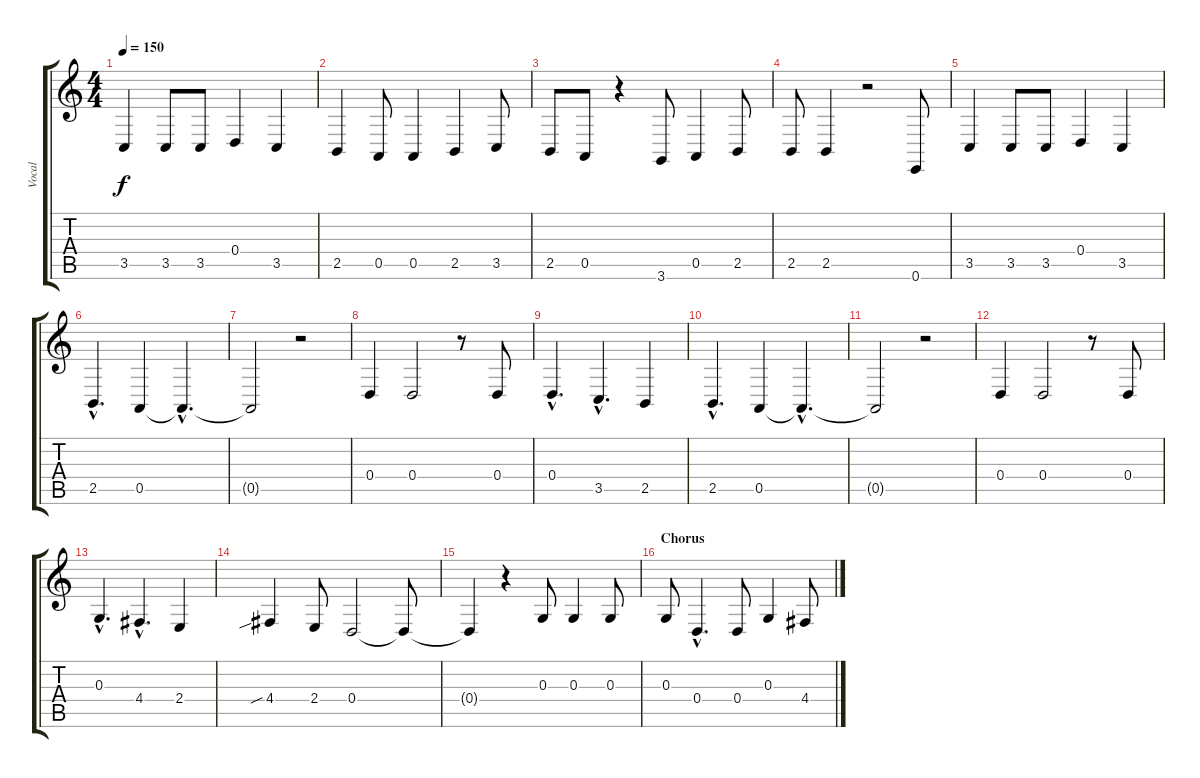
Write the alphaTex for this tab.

\track ("Vocal" "Vocal") {instrument accordion}
\staff {score tabs}
\tuning (E4 B3 G3 D3 A2 E2) {hide}
\ts (4 4)
\tempo 150
\clef g2
\ks c
3.5.4{dy f} 3.5.8 3.5.8 0.4.4 3.5.4 |
2.5.4 0.5.8 0.5.4 2.5.4 3.5.8 |
2.5.8 0.5.8 r.4 3.6.8 0.5.4 2.5.8 |
2.5.8 2.5.4 r.2 0.6.8 |
3.5.4 3.5.8 3.5.8 0.4.4 3.5.4 |
2.5{hac}.4{d} 0.5.4 0.5{hac t}.4{d} |
0.5{t}.2 r.2 |
0.4.4 0.4.2 r.8 0.4.8 |
0.4{hac}.4{d} 3.5{hac}.4{d} 2.5.4 |
2.5{hac}.4{d} 0.5.4 0.5{hac t}.4{d} |
0.5{t}.2 r.2 |
0.4.4 0.4.2 r.8 0.4.8 |
0.3{hac}.4{d} 4.4{hac}.4{d} 2.4.4 |
4.4{sib}.4 2.4.8 0.4.2 0.4{t}.8 |
0.4{t}.4 r.4 0.3.8 0.3.4 0.3.8 |
\section ("" "Chorus")
0.3.8 0.4{hac}.4{d} 0.4.8 0.3.4 4.4.8
